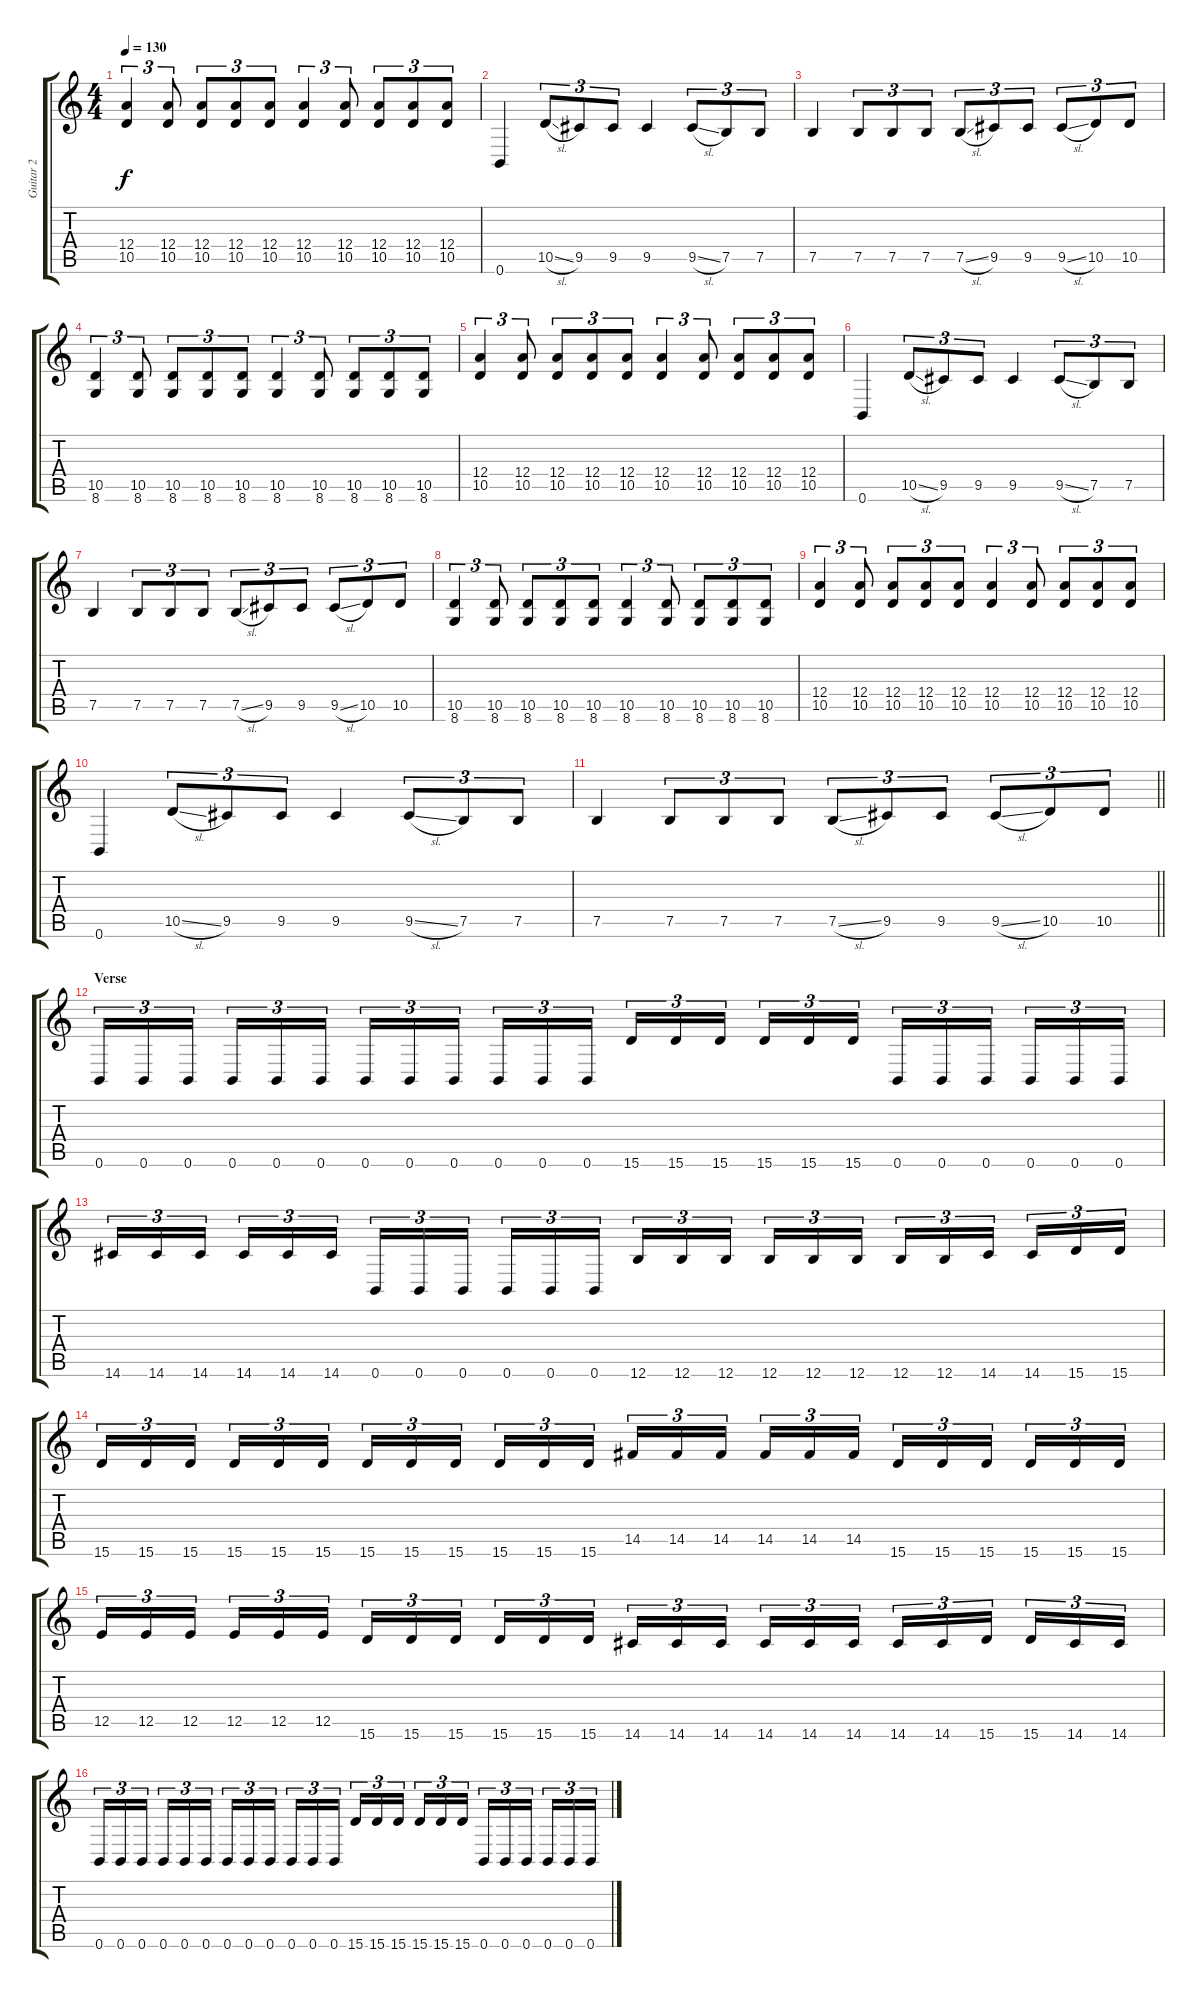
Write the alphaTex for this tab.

\track ("Guitar 2" "Guitar 2") {instrument overdrivenguitar}
\staff {score tabs}
\tuning (B3 Gb3 D3 A2 E2 B1) {hide}
\ts (4 4)
\tempo 130
\clef g2
\ks c
(12.4 10.5).4{tu (3 2) dy f} (12.4 10.5).8{tu (3 2)} (12.4 10.5).8{tu (3 2)} (12.4 10.5).8{tu (3 2)} (12.4 10.5).8{tu (3 2)} (12.4 10.5).4{tu (3 2)} (12.4 10.5).8{tu (3 2)} (12.4 10.5).8{tu (3 2)} (12.4 10.5).8{tu (3 2)} (12.4 10.5).8{tu (3 2)} |
0.6.4 10.5{sl}.8{tu (3 2)} 9.5.8{tu (3 2)} 9.5.8{tu (3 2)} 9.5.4 9.5{sl}.8{tu (3 2)} 7.5.8{tu (3 2)} 7.5.8{tu (3 2)} |
7.5.4 7.5.8{tu (3 2)} 7.5.8{tu (3 2)} 7.5.8{tu (3 2)} 7.5{sl}.8{tu (3 2)} 9.5.8{tu (3 2)} 9.5.8{tu (3 2)} 9.5{sl}.8{tu (3 2)} 10.5.8{tu (3 2)} 10.5.8{tu (3 2)} |
(10.5 8.6).4{tu (3 2)} (10.5 8.6).8{tu (3 2)} (10.5 8.6).8{tu (3 2)} (10.5 8.6).8{tu (3 2)} (10.5 8.6).8{tu (3 2)} (10.5 8.6).4{tu (3 2)} (10.5 8.6).8{tu (3 2)} (10.5 8.6).8{tu (3 2)} (10.5 8.6).8{tu (3 2)} (10.5 8.6).8{tu (3 2)} |
(12.4 10.5).4{tu (3 2)} (12.4 10.5).8{tu (3 2)} (12.4 10.5).8{tu (3 2)} (12.4 10.5).8{tu (3 2)} (12.4 10.5).8{tu (3 2)} (12.4 10.5).4{tu (3 2)} (12.4 10.5).8{tu (3 2)} (12.4 10.5).8{tu (3 2)} (12.4 10.5).8{tu (3 2)} (12.4 10.5).8{tu (3 2)} |
0.6.4 10.5{sl}.8{tu (3 2)} 9.5.8{tu (3 2)} 9.5.8{tu (3 2)} 9.5.4 9.5{sl}.8{tu (3 2)} 7.5.8{tu (3 2)} 7.5.8{tu (3 2)} |
7.5.4 7.5.8{tu (3 2)} 7.5.8{tu (3 2)} 7.5.8{tu (3 2)} 7.5{sl}.8{tu (3 2)} 9.5.8{tu (3 2)} 9.5.8{tu (3 2)} 9.5{sl}.8{tu (3 2)} 10.5.8{tu (3 2)} 10.5.8{tu (3 2)} |
(10.5 8.6).4{tu (3 2)} (10.5 8.6).8{tu (3 2)} (10.5 8.6).8{tu (3 2)} (10.5 8.6).8{tu (3 2)} (10.5 8.6).8{tu (3 2)} (10.5 8.6).4{tu (3 2)} (10.5 8.6).8{tu (3 2)} (10.5 8.6).8{tu (3 2)} (10.5 8.6).8{tu (3 2)} (10.5 8.6).8{tu (3 2)} |
(12.4 10.5).4{tu (3 2)} (12.4 10.5).8{tu (3 2)} (12.4 10.5).8{tu (3 2)} (12.4 10.5).8{tu (3 2)} (12.4 10.5).8{tu (3 2)} (12.4 10.5).4{tu (3 2)} (12.4 10.5).8{tu (3 2)} (12.4 10.5).8{tu (3 2)} (12.4 10.5).8{tu (3 2)} (12.4 10.5).8{tu (3 2)} |
0.6.4 10.5{sl}.8{tu (3 2)} 9.5.8{tu (3 2)} 9.5.8{tu (3 2)} 9.5.4 9.5{sl}.8{tu (3 2)} 7.5.8{tu (3 2)} 7.5.8{tu (3 2)} |
\barLineRight lightlight
7.5.4 7.5.8{tu (3 2)} 7.5.8{tu (3 2)} 7.5.8{tu (3 2)} 7.5{sl}.8{tu (3 2)} 9.5.8{tu (3 2)} 9.5.8{tu (3 2)} 9.5{sl}.8{tu (3 2)} 10.5.8{tu (3 2)} 10.5.8{tu (3 2)} |
\section ("" "Verse")
0.6.16{tu (3 2)} 0.6.16{tu (3 2)} 0.6.16{tu (3 2) beam splitsecondary} 0.6.16{tu (3 2)} 0.6.16{tu (3 2)} 0.6.16{tu (3 2)} 0.6.16{tu (3 2)} 0.6.16{tu (3 2)} 0.6.16{tu (3 2) beam splitsecondary} 0.6.16{tu (3 2)} 0.6.16{tu (3 2)} 0.6.16{tu (3 2)} 15.6.16{tu (3 2)} 15.6.16{tu (3 2)} 15.6.16{tu (3 2) beam splitsecondary} 15.6.16{tu (3 2)} 15.6.16{tu (3 2)} 15.6.16{tu (3 2)} 0.6.16{tu (3 2)} 0.6.16{tu (3 2)} 0.6.16{tu (3 2) beam splitsecondary} 0.6.16{tu (3 2)} 0.6.16{tu (3 2)} 0.6.16{tu (3 2)} |
14.6.16{tu (3 2)} 14.6.16{tu (3 2)} 14.6.16{tu (3 2) beam splitsecondary} 14.6.16{tu (3 2)} 14.6.16{tu (3 2)} 14.6.16{tu (3 2)} 0.6.16{tu (3 2)} 0.6.16{tu (3 2)} 0.6.16{tu (3 2) beam splitsecondary} 0.6.16{tu (3 2)} 0.6.16{tu (3 2)} 0.6.16{tu (3 2)} 12.6.16{tu (3 2)} 12.6.16{tu (3 2)} 12.6.16{tu (3 2) beam splitsecondary} 12.6.16{tu (3 2)} 12.6.16{tu (3 2)} 12.6.16{tu (3 2)} 12.6.16{tu (3 2)} 12.6.16{tu (3 2)} 14.6.16{tu (3 2) beam splitsecondary} 14.6.16{tu (3 2)} 15.6.16{tu (3 2)} 15.6.16{tu (3 2)} |
15.6.16{tu (3 2)} 15.6.16{tu (3 2)} 15.6.16{tu (3 2) beam splitsecondary} 15.6.16{tu (3 2)} 15.6.16{tu (3 2)} 15.6.16{tu (3 2)} 15.6.16{tu (3 2)} 15.6.16{tu (3 2)} 15.6.16{tu (3 2) beam splitsecondary} 15.6.16{tu (3 2)} 15.6.16{tu (3 2)} 15.6.16{tu (3 2)} 14.5.16{tu (3 2)} 14.5.16{tu (3 2)} 14.5.16{tu (3 2) beam splitsecondary} 14.5.16{tu (3 2)} 14.5.16{tu (3 2)} 14.5.16{tu (3 2)} 15.6.16{tu (3 2)} 15.6.16{tu (3 2)} 15.6.16{tu (3 2) beam splitsecondary} 15.6.16{tu (3 2)} 15.6.16{tu (3 2)} 15.6.16{tu (3 2)} |
12.5.16{tu (3 2)} 12.5.16{tu (3 2)} 12.5.16{tu (3 2) beam splitsecondary} 12.5.16{tu (3 2)} 12.5.16{tu (3 2)} 12.5.16{tu (3 2)} 15.6.16{tu (3 2)} 15.6.16{tu (3 2)} 15.6.16{tu (3 2) beam splitsecondary} 15.6.16{tu (3 2)} 15.6.16{tu (3 2)} 15.6.16{tu (3 2)} 14.6.16{tu (3 2)} 14.6.16{tu (3 2)} 14.6.16{tu (3 2) beam splitsecondary} 14.6.16{tu (3 2)} 14.6.16{tu (3 2)} 14.6.16{tu (3 2)} 14.6.16{tu (3 2)} 14.6.16{tu (3 2)} 15.6.16{tu (3 2) beam splitsecondary} 15.6.16{tu (3 2)} 14.6.16{tu (3 2)} 14.6.16{tu (3 2)} |
0.6.16{tu (3 2)} 0.6.16{tu (3 2)} 0.6.16{tu (3 2) beam splitsecondary} 0.6.16{tu (3 2)} 0.6.16{tu (3 2)} 0.6.16{tu (3 2)} 0.6.16{tu (3 2)} 0.6.16{tu (3 2)} 0.6.16{tu (3 2) beam splitsecondary} 0.6.16{tu (3 2)} 0.6.16{tu (3 2)} 0.6.16{tu (3 2)} 15.6.16{tu (3 2)} 15.6.16{tu (3 2)} 15.6.16{tu (3 2) beam splitsecondary} 15.6.16{tu (3 2)} 15.6.16{tu (3 2)} 15.6.16{tu (3 2)} 0.6.16{tu (3 2)} 0.6.16{tu (3 2)} 0.6.16{tu (3 2) beam splitsecondary} 0.6.16{tu (3 2)} 0.6.16{tu (3 2)} 0.6.16{tu (3 2)}
